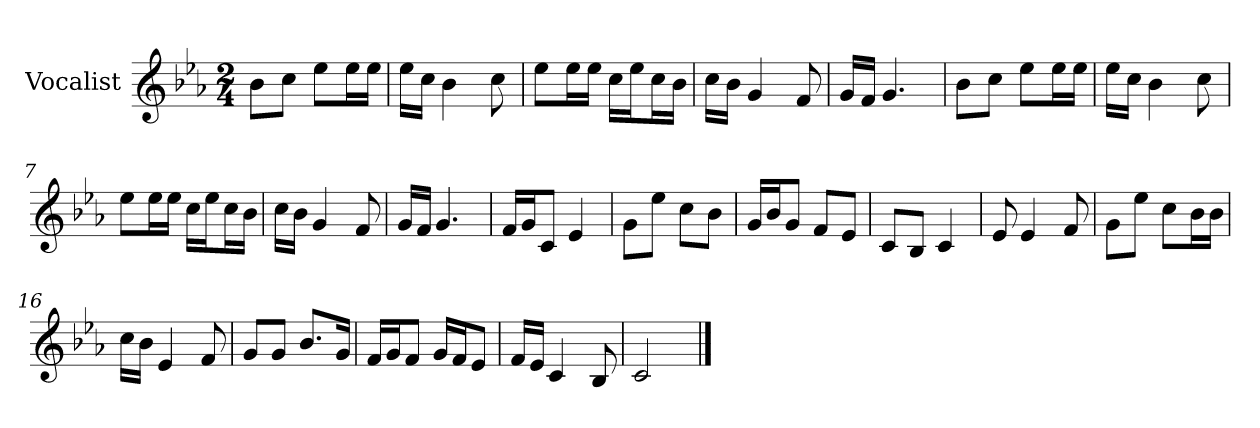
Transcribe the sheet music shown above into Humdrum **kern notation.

**kern
*part1
*staff1
*I"Vocalist
*k[b-e-a-]
*E-:
*M2/4
=
8b-L
8ccJ
8ee-L
16ee-L
16ee-JJ
=1
16ee-LL
16ccJJ
4b-
8cc
=2
8ee-L
16ee-L
16ee-JJ
16ccLL
16ee-J
16ccL
16b-JJ
=3
16ccLL
16b-JJ
4g
8f
=4
16gLL
16fJJ
4.g
=5
8b-L
8ccJ
8ee-L
16ee-L
16ee-JJ
=6
16ee-LL
16ccJJ
4b-
8cc
=7
8ee-L
16ee-L
16ee-JJ
16ccLL
16ee-J
16ccL
16b-JJ
=8
16ccLL
16b-JJ
4g
8f
=9
16gLL
16fJJ
4.g
=10
16fLL
16gJ
8cJ
4e-
=11
8gL
8ee-J
8ccL
8b-J
=12
16gLL
16b-J
8gJ
8fL
8e-J
=13
8cL
8B-J
4c
=14
8e-
4e-
8f
=15
8gL
8ee-J
8ccL
16b-L
16b-JJ
=16
16ccLL
16b-JJ
4e-
8f
=17
8gL
8gJ
8.b-L
16gJk
=18
16fLL
16gJ
8fJ
16gLL
16fJ
8e-J
=19
16fLL
16e-JJ
4c
8B-
=20
2c
==
*-
